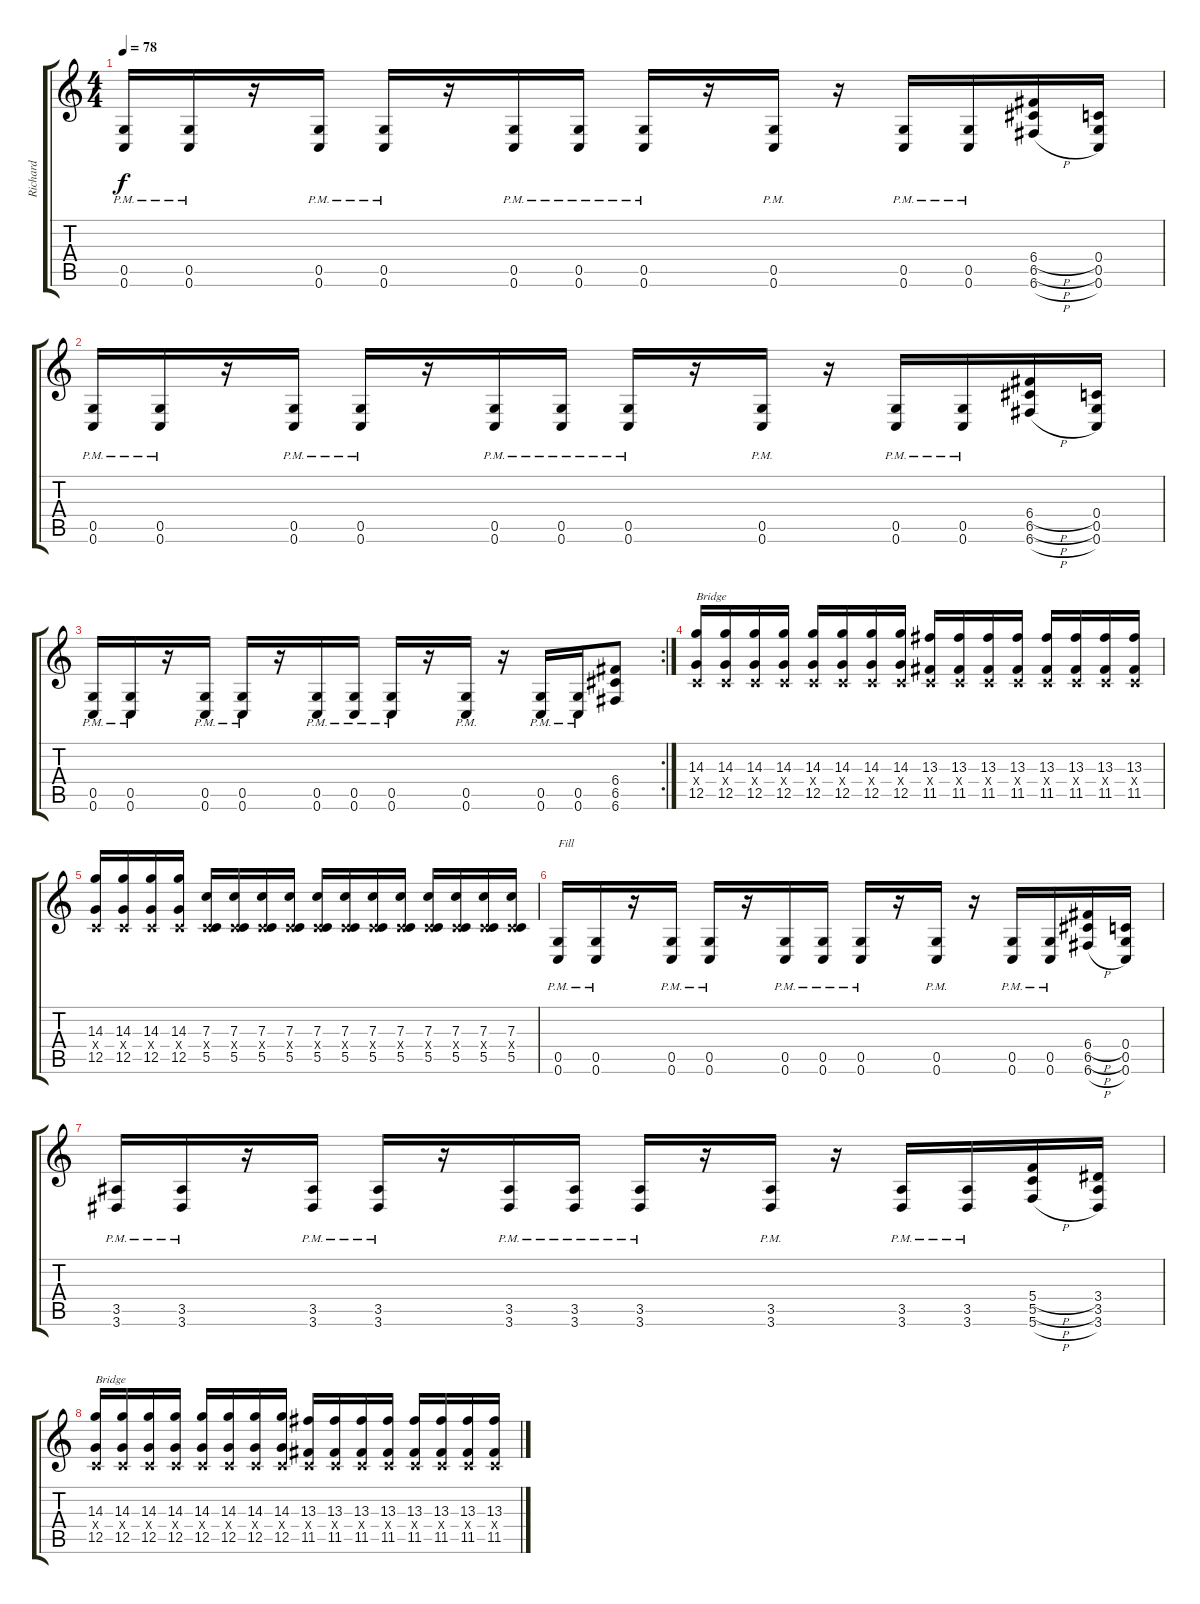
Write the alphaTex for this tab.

\track ("Richard" "Richard") {instrument distortionguitar}
\staff {score tabs}
\tuning (D4 A3 F3 C3 G2 C2) {hide}
\ts (4 4)
\tempo 78
\clef g2
\ks c
(0.5{pm} 0.6).16{dy f} (0.5{pm} 0.6).16 r.16 (0.5{pm} 0.6).16 (0.5{pm} 0.6).16 r.16 (0.5{pm} 0.6).16 (0.5{pm} 0.6).16 (0.5{pm} 0.6).16 r.16 (0.5{pm} 0.6).16 r.16 (0.5{pm} 0.6).16 (0.5{pm} 0.6).16 (6.4{h} 6.5{h} 6.6{h}).16 (0.4 0.5 0.6).16 |
(0.5{pm} 0.6).16 (0.5{pm} 0.6).16 r.16 (0.5{pm} 0.6).16 (0.5{pm} 0.6).16 r.16 (0.5{pm} 0.6).16 (0.5{pm} 0.6).16 (0.5{pm} 0.6).16 r.16 (0.5{pm} 0.6).16 r.16 (0.5{pm} 0.6).16 (0.5{pm} 0.6).16 (6.4{h} 6.5{h} 6.6{h}).16 (0.4 0.5 0.6).16 |
\rc 2
(0.5{pm} 0.6).16 (0.5{pm} 0.6).16 r.16 (0.5{pm} 0.6).16 (0.5{pm} 0.6).16 r.16 (0.5{pm} 0.6).16 (0.5{pm} 0.6).16 (0.5{pm} 0.6).16 r.16 (0.5{pm} 0.6).16 r.16 (0.5{pm} 0.6).16 (0.5{pm} 0.6).16 (6.4 6.5 6.6).8 |
(14.3 0.4{x} 12.5).16{txt "Bridge" volume 10} (14.3 0.4{x} 12.5).16 (14.3 0.4{x} 12.5).16 (14.3 0.4{x} 12.5).16 (14.3 0.4{x} 12.5).16 (14.3 0.4{x} 12.5).16 (14.3 0.4{x} 12.5).16 (14.3 0.4{x} 12.5).16 (13.3 0.4{x} 11.5).16 (13.3 0.4{x} 11.5).16 (13.3 0.4{x} 11.5).16 (13.3 0.4{x} 11.5).16 (13.3 0.4{x} 11.5).16 (13.3 0.4{x} 11.5).16 (13.3 0.4{x} 11.5).16 (13.3 0.4{x} 11.5).16 |
(14.3 0.4{x} 12.5).16 (14.3 0.4{x} 12.5).16 (14.3 0.4{x} 12.5).16 (14.3 0.4{x} 12.5).16 (7.3 0.4{x} 5.5).16 (7.3 0.4{x} 5.5).16 (7.3 0.4{x} 5.5).16 (7.3 0.4{x} 5.5).16 (7.3 0.4{x} 5.5).16 (7.3 0.4{x} 5.5).16 (7.3 0.4{x} 5.5).16 (7.3 0.4{x} 5.5).16 (7.3 0.4{x} 5.5).16 (7.3 0.4{x} 5.5).16 (7.3 0.4{x} 5.5).16 (7.3 0.4{x} 5.5).16 |
(0.5{pm} 0.6).16{txt "Fill"} (0.5{pm} 0.6).16 r.16 (0.5{pm} 0.6).16 (0.5{pm} 0.6).16 r.16 (0.5{pm} 0.6).16 (0.5{pm} 0.6).16 (0.5{pm} 0.6).16 r.16 (0.5{pm} 0.6).16 r.16 (0.5{pm} 0.6).16 (0.5{pm} 0.6).16 (6.4{h} 6.5{h} 6.6{h}).16 (0.4 0.5 0.6).16 |
(3.5{pm} 3.6).16 (3.5{pm} 3.6).16 r.16 (3.5{pm} 3.6).16 (3.5{pm} 3.6).16 r.16 (3.5{pm} 3.6).16 (3.5{pm} 3.6).16 (3.5{pm} 3.6).16 r.16 (3.5{pm} 3.6).16 r.16 (3.5{pm} 3.6).16 (3.5{pm} 3.6).16 (5.4{h} 5.5{h} 5.6{h}).16 (3.4 3.5 3.6).16 |
(14.3 0.4{x} 12.5).16{txt "Bridge" volume 10} (14.3 0.4{x} 12.5).16 (14.3 0.4{x} 12.5).16 (14.3 0.4{x} 12.5).16 (14.3 0.4{x} 12.5).16 (14.3 0.4{x} 12.5).16 (14.3 0.4{x} 12.5).16 (14.3 0.4{x} 12.5).16 (13.3 0.4{x} 11.5).16 (13.3 0.4{x} 11.5).16 (13.3 0.4{x} 11.5).16 (13.3 0.4{x} 11.5).16 (13.3 0.4{x} 11.5).16 (13.3 0.4{x} 11.5).16 (13.3 0.4{x} 11.5).16 (13.3 0.4{x} 11.5).16
